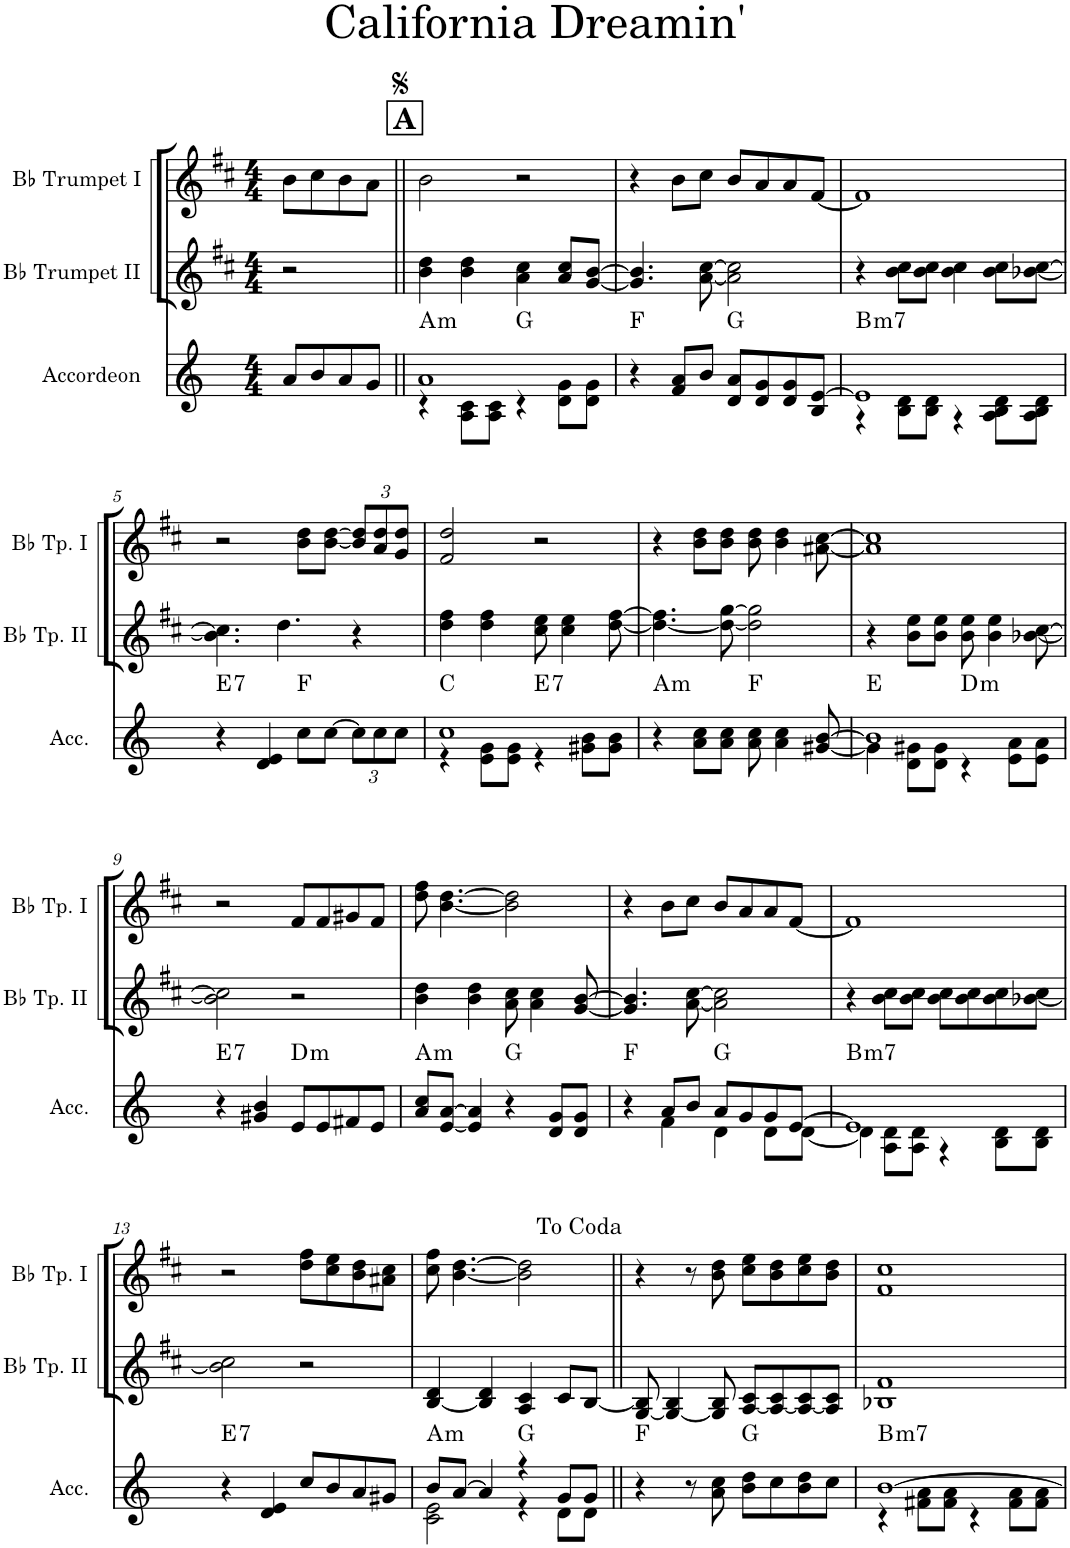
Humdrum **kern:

**kern	**harte	**kern	**kern
*part3	*part3	*part2	*part1
*staff3	*	*staff2	*staff1
*I"Accordeon	*	*I"Bb Trumpet II	*I"Bb Trumpet I
*I'Acc.	*	*I'Bb Tp. II	*I'Bb Tp. I
*clefG2	*	*clefG2	*clefG2
*	*	*Trd1c2	*Trd1c2
*k[]	*	*k[f#c#]	*k[f#c#]
*M4/4	*	*M4/4	*M4/4
=1	=1	=1	=1
8a/L	.	2r	8b\L
8b/	.	.	8cc#\
8a/	.	.	8b\
8g/J	.	.	8a\J
!!LO:REH:place=s1:a:B:cj:fs=14:t=A
=2||	=2||	=2||	=2||
*^	*	*	*
!	!	!LO:H:kt=m	!	!
1a	4r	A:min	4b\ 4dd\	2b\
.	8A\ 8c\L	.	4b\ 4dd\	.
.	8A\ 8c\J	.	.	.
.	4r	G:maj	4a\ 4cc#\	2r
.	8d\ 8g\L	.	8a/ 8cc#/L	.
.	8d\ 8g\J	.	[8g/ [8b/J	.
*v	*v	*	*	*
=3	=3	=3	=3
4r	F:maj	4.g/] 4.b/]	4r
8f/ 8a/L	.	.	8b\L
8b/J	.	[8a\ [8cc#\	8cc#\J
8d/ 8a/L	G:maj	2a\] 2cc#\]	8b/L
8d/ 8g/	.	.	8a/
8d/ 8g/	.	.	8a/
8B/ [8e/J	.	.	[8f#/J
=4	=4	=4	=4
*^	*	*	*
!	!	!LO:H:kt=m7	!	!
1e]	4r	B:min7	4r	1f#]
.	8B\ 8d\L	.	8b\ 8cc#\L	.
.	8B\ 8d\J	.	8b\ 8cc#\J	.
.	4r	.	4b\ 4cc#\	.
.	8A\ 8B\ 8d\L	.	8b\ 8cc#\L	.
.	8A\ 8B\ 8d\J	.	[8b-X\ [8cc#\J	.
!!LO:LB:g=z
=5	=5	=5	=5	=5
!	!	!LO:H:kt=7	!	!
*v	*v	*	*	*
4r	E:7	4.b-\] 4.cc#\]	2r
4d/ 4e/	.	.	.
.	.	4.dd\	.
8cc\L	F:maj	.	8b\ 8dd\L
[8cc\J	.	.	[8b\ [8dd\J
*Xbrackettup	*	*	*Xbrackettup
12cc\L]	.	4r	12b/] 12dd/]L
12cc\	.	.	12a/ 12dd/
12cc\J	.	.	12g/ 12dd/J
=6	=6	=6	=6
*^	*	*	*
1cc	4r	C:maj	4dd\ 4ff#\	2f#/ 2dd/
.	8e\ 8g\L	.	4dd\ 4ff#\	.
.	8e\ 8g\J	.	.	.
!	!	!LO:H:kt=7	!	!
.	4r	E:7	8cc#\ 8ee\	2r
.	.	.	4cc#\ 4ee\	.
.	8g#X\ 8b\L	.	.	.
.	8g#\ 8b\J	.	[8dd\ [8ff#\	.
=7	=7	=7	=7	=7
!	!	!LO:H:kt=m	!	!
*v	*v	*	*	*
4r	A:min	4.dd\_ 4.ff#\]	4r
8a\ 8cc\L	.	.	8b\ 8dd\L
8a\ 8cc\J	.	8dd\_ [8gg\	8b\ 8dd\J
8a\ 8cc\	F:maj	2dd\] 2gg\]	8b\ 8dd\
4a\ 4cc\	.	.	4b\ 4dd\
[8g#X/ [8b/	.	.	[8a#X\ [8cc#\
=8	=8	=8	=8
*^	*	*	*^
1b]	4g#\]	E:maj	4r	1cc#]	1a#]
.	8d\ 8g#X\L	.	8b\ 8ee\L	.	.
.	8d\ 8g#\J	.	8b\ 8ee\J	.	.
!	!	!LO:H:kt=m	!	!	!
.	4r	D:min	8b\ 8ee\	.	.
.	.	.	4b\ 4ee\	.	.
.	8e\ 8a\L	.	.	.	.
.	8e\ 8a\J	.	[8b-X\ [8cc#\	.	.
*	*	*	*	*v	*v
!!LO:LB:g=z
=9	=9	=9	=9	=9
!	!	!LO:H:kt=7	!	!
*v	*v	*	*	*
4r	E:7	2b-\] 2cc#\]	2r
4g#X/ 4b/	.	.	.
!	!LO:H:kt=m	!	!
8e/L	D:min	2r	8f#/L
8e/	.	.	8f#/
8f#X/	.	.	8g#X/
8e/J	.	.	8f#/J
=10	=10	=10	=10
!	!LO:H:kt=m	!	!
8a/ 8cc/L	A:min	4b\ 4dd\	8dd\ 8ff#\
[8e/ [8a/J	.	.	[4.b\ [4.dd\
4e/] 4a/]	.	4b\ 4dd\	.
4r	G:maj	8a\ 8cc#\	2b\] 2dd\]
.	.	4a\ 4cc#\	.
8d/ 8g/L	.	.	.
8d/ 8g/J	.	[8g/ [8b/	.
=11	=11	=11	=11
*^	*	*	*
4r	4ryy	F:maj	4.g/] 4.b/]	4r
8a/L	4f\	.	.	8b\L
8b/J	.	.	[8a\ [8cc#\	8cc#\J
8a/L	4d\	G:maj	2a\] 2cc#\]	8b/L
8g/	.	.	.	8a/
8g/	8d\L	.	.	8a/
[8e/J	[8d\J	.	.	[8f#/J
=12	=12	=12	=12	=12
!	!	!LO:H:kt=m7	!	!
1e]	4d\]	B:min7	4r	1f#]
.	8A\ 8d\L	.	8b\ 8cc#\L	.
.	8A\ 8d\J	.	8b\ 8cc#\J	.
.	4r	.	8b\ 8cc#\L	.
.	.	.	8b\ 8cc#\	.
.	8B\ 8d\L	.	8b\ 8cc#\	.
.	8B\ 8d\J	.	[8b-X\ 8cc#\J	.
!!LO:LB:g=z
=13	=13	=13	=13	=13
!	!	!LO:H:kt=7	!	!
*v	*v	*	*	*
4r	E:7	2b-\] 2cc#\	2r
4d/ 4e/	.	.	.
8cc/L	.	2r	8dd\ 8ff#\L
8b/	.	.	8cc#\ 8ee\
8a/	.	.	8b\ 8dd\
8g#X/J	.	.	8a#X\ 8cc#\J
=14	=14	=14	=14
*^	*	*	*
!	!	!LO:H:kt=m	!	!
8b/L	2c\ 2e\	A:min	[4B/ 4d/	8cc#\ 8ff#\
[8a/J	.	.	.	[4.b\ [4.dd\
4a/]	.	.	4B/] 4d/	.
4r	4r	G:maj	4A/ 4c#/	2b\] 2dd\]
8g/L	8d\L	.	8c#/L	.
8g/J	8d\J	.	[8B/J	.
*v	*v	*	*	*
=15||	=15||	=15||	=15||
4r	F:maj	[8G/ 8B/]	4r
.	.	4G/_ 4B/	.
8r	.	.	8r
8a\ 8cc\	.	8G/] 8B/	8b\ 8dd\
8b\ 8dd\L	G:maj	[8A/ 8c#/L	8cc#\ 8ee\L
8cc\	.	8A/_ 8c#/	8b\ 8dd\
8b\ 8dd\	.	8A/_ 8c#/	8cc#\ 8ee\
8cc\J	.	8A/] 8c#/J	8b\ 8dd\J
=16	=16	=16	=16
*^	*	*	*
!	!	!LO:H:kt=m7	!	!
[1b	4r	B:min7	1B-X 1f#	1f# 1cc#
.	8f#X\ 8a\L	.	.	.
.	8f#\ 8a\J	.	.	.
.	4r	.	.	.
.	8f#\ 8a\L	.	.	.
.	8f#\ 8a\J	.	.	.
*v	*v	*	*	*
=	=	=	=
*-	*-	*-	*-
